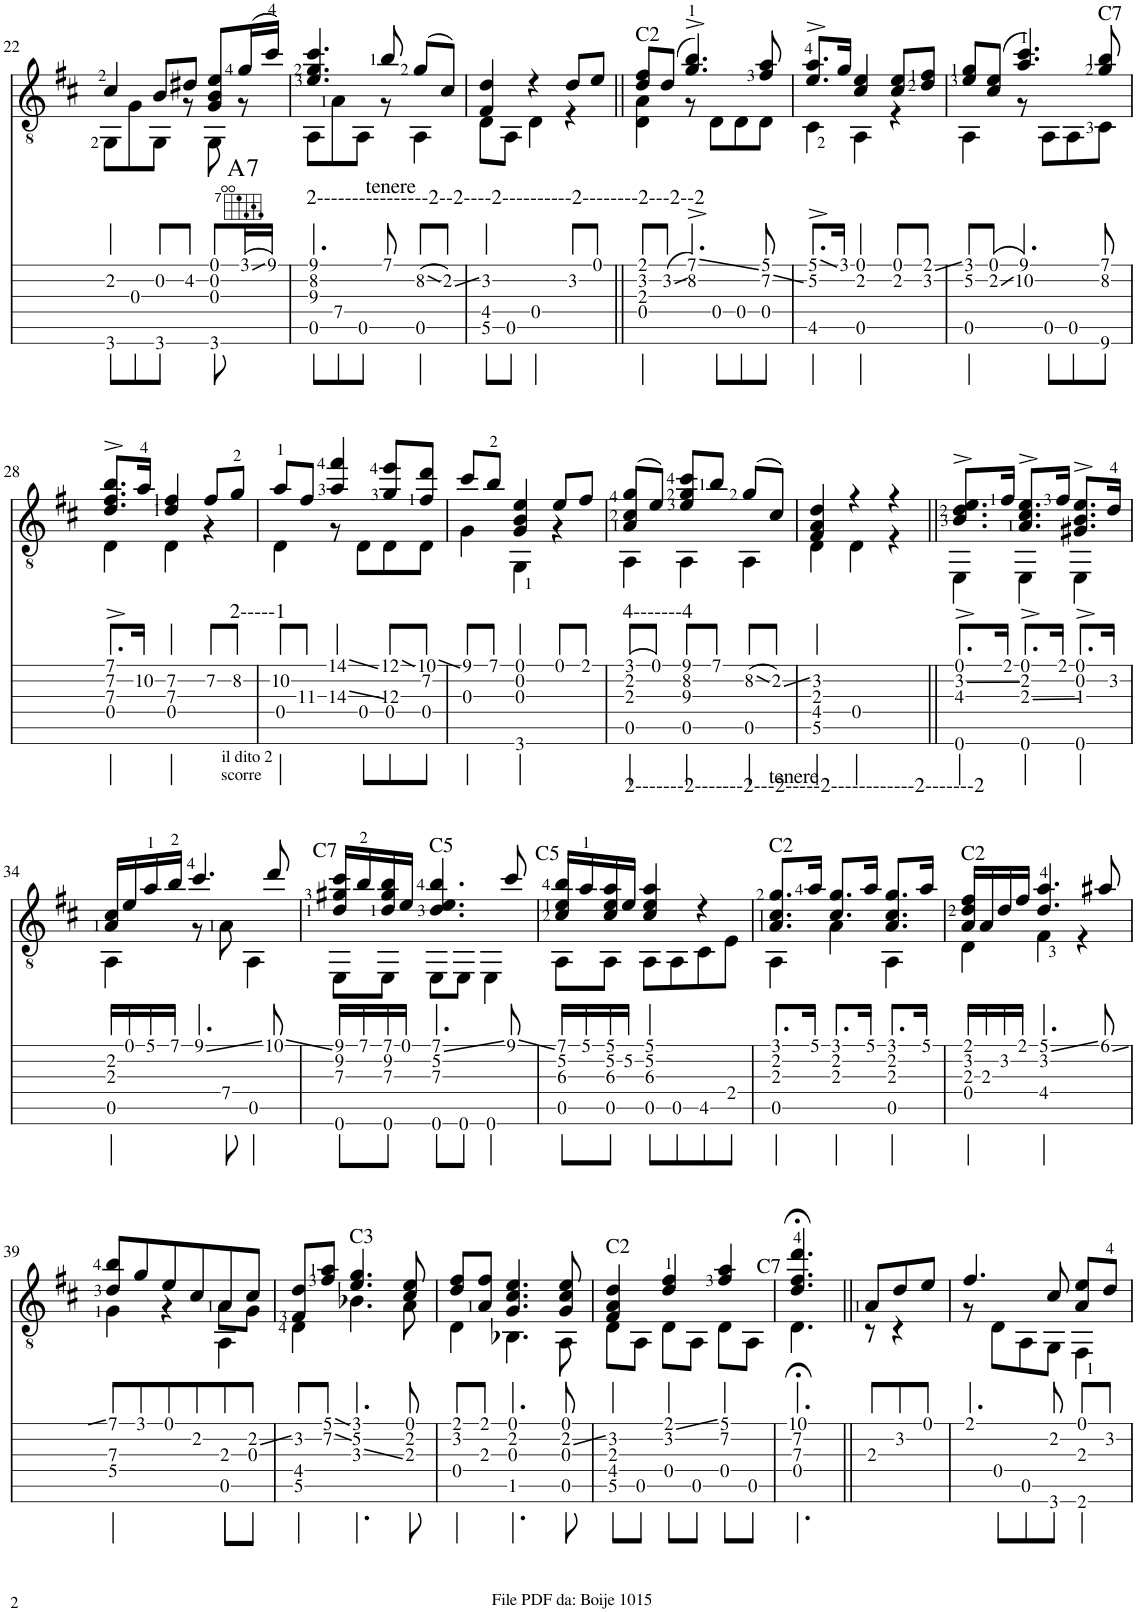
**kern	**harte	**kern
*part2	*part2	*part1
*staff2	*	*staff1
*I"Chitarra classica (Intavolatura)	*	*I"Guitar
!!LO:PB:g=z
*	*	*clefGv2
*k[f#c#]	*	*k[f#c#]
*M3/4	*	*M3/4
=22	=22	=22
*^	*	*^
4c#/	8GG\L	.	4c#/	8GG\L
.	8G\	.	.	8G\
8B/L	8GG\J	.	8B/L	8GG\J
8d#X/J	8r	.	8d#X/J	8r
8G/ 8B/ 8e/L	8GG\	.	8G/ 8B/ 8e/L	8GG\
(16g/L	8r	.	(16g/L	8r
16cc#/JJ)	.	.	16cc#/JJ)	.
=23	=23	=23	=23	=23
!LO:TX:a:t=2----------------2--2----2----------2--------2---2--2	!	!LO:H:kt=7	!	!
4.e/ 4.g/ 4.cc#/	8AA\L	A:7	4.e/ 4.g/ 4.cc#/	8AA\L
.	8A\	.	.	8A\
.	8AA\J	.	.	8AA\J
!LO:TX:a:t=tenere	!	!	!	!
8b/	8r	.	8b/	8r
(8g/L	4AA\	.	(8g/L	4AA\
8c#/J)	.	.	8c#/J)	.
=24	=24	=24	=24	=24
4F#/ 4d/	8D\L	.	4F#/ 4d/	8D\L
.	8AA\J	.	.	8AA\J
4r	4D\	.	4r	4D\
8d/L	4r	.	8d/L	4r
8e/J	.	.	8e/J	.
=25||	=25||	=25||	=25||	=25||
!	!	!	!LO:TX:a:t=C2	!
8d/ 8f#/L	4D\ 4A\	.	8d/ 8f#/L	4D\ 4A\
(8d/J	.	.	(8d/J	.
4.g/^ 4.b/^)	8r	.	4.g/^ 4.b/^)	8r
.	8D\L	.	.	8D\L
.	8D\	.	.	8D\
8f#/ 8a/	8D\J	.	8f#/ 8a/	8D\J
=26	=26	=26	=26	=26
8.e/^ 8.a/^L	4C#\	.	8.e/^ 8.a/^L	4C#\
16g/Jk	.	.	16g/Jk	.
4c#/ 4e/	4AA\	.	4c#/ 4e/	4AA\
8c#/ 8e/L	4r	.	8c#/ 8e/L	4r
8d/ 8f#/J	.	.	8d/ 8f#/J	.
=27	=27	=27	=27	=27
8e/ 8g/L	4AA\	.	8e/ 8g/L	4AA\
(8c#/ 8e/J	.	.	(8c#/ 8e/J	.
4.a/ 4.cc#/)	8r	.	4.a/ 4.cc#/)	8r
.	8AA\L	.	.	8AA\L
.	8AA\	.	.	8AA\
!	!	!	!LO:TX:a:t=C7	!
8g/ 8b/	8C#\J	.	8g/ 8b/	8C#\J
!!LO:LB:g=z	!!
=28	=28	=28	=28	=28
8.d/^ 8.f#/^ 8.b/^L	4D\	.	8.d/^ 8.f#/^ 8.b/^L	4D\
16a/Jk	.	.	16a/Jk	.
4d/ 4f#/	4D\	.	4d/ 4f#/	4D\
8f#/L	4r	.	8f#/L	4r
!LO:TX:a:t=2-----1	!	!	!	!
!LO:TX:b:t=il dito 2	!	!	!	!
!LO:TX:b:t=scorre	!	!	!	!
8g/J	.	.	8g/J	.
=29	=29	=29	=29	=29
8a/L	4D\	.	8a/L	4D\
8f#/J	.	.	8f#/J	.
4a/ 4ff#/	8r	.	4a/ 4ff#/	8r
.	8D\L	.	.	8D\L
8g/ 8ee/L	8D\	.	8g/ 8ee/L	8D\
8f#/ 8dd/J	8D\J	.	8f#/ 8dd/J	8D\J
=30	=30	=30	=30	=30
8cc#/L	4G\	.	8cc#/L	4G\
8b/J	.	.	8b/J	.
4G/ 4B/ 4e/	4GG\	.	4G/ 4B/ 4e/	4GG\
8e/L	4r	.	8e/L	4r
8f#/J	.	.	8f#/J	.
=31	=31	=31	=31	=31
!LO:TX:a:t=4-------4	!	!	!	!
!LO:TX:b:t=2-------2-------2---2-----2------------2-------2	!	!	!	!
(8A/ 8c#/ 8g/L	4AA\	.	(8A/ 8c#/ 8g/L	4AA\
8e/J)	.	.	8e/J)	.
8e/ 8g/ 8cc#/L	4AA\	.	8e/ 8g/ 8cc#/L	4AA\
8b/J	.	.	8b/J	.
(8g/L	4AA\	.	(8g/L	4AA\
8c#/J)	.	.	8c#/J)	.
=32	=32	=32	=32	=32
4F#/ 4A/ 4d/	4D\	.	4F#/ 4A/ 4d/	4D\
!LO:TX:b:t=tenere	!	!	!	!
4r	4D\	.	4r	4D\
4r	4r	.	4r	4r
=33||	=33||	=33||	=33||	=33||
8.B/^ 8.d/^ 8.e/^L	4EE\	.	8.B/^ 8.d/^ 8.e/^L	4EE\
16f#/Jk	.	.	16f#/Jk	.
8.A/^ 8.c#/^ 8.e/^L	4EE\	.	8.A/^ 8.c#/^ 8.e/^L	4EE\
16f#/Jk	.	.	16f#/Jk	.
8.G#X/^ 8.B/^ 8.e/^L	4EE\	.	8.G#X/^ 8.B/^ 8.e/^L	4EE\
16d/Jk	.	.	16d/Jk	.
!!LO:LB:g=z	!!
=34	=34	=34	=34	=34
16A/ 16c#/LL	4AA\	.	16A/ 16c#/LL	4AA\
16e/	.	.	16e/	.
16a/	.	.	16a/	.
16b/JJ	.	.	16b/JJ	.
4.cc#/	8r	.	4.cc#/	8r
.	8A\	.	.	8A\
.	4AA\	.	.	4AA\
8dd/	.	.	8dd/	.
=35	=35	=35	=35	=35
!	!	!	!LO:TX:a:t=C7	!
16d/ 16g#X/ 16cc#/LL	8EE\L	.	16d/ 16g#X/ 16cc#/LL	8EE\L
16b/	.	.	16b/	.
16d/ 16g#/ 16b/	8EE\J	.	16d/ 16g#/ 16b/	8EE\J
16e/JJ	.	.	16e/JJ	.
!	!	!	!LO:TX:a:t=C5	!
4.d/ 4.e/ 4.b/	8EE\L	.	4.d/ 4.e/ 4.b/	8EE\L
.	8EE\J	.	.	8EE\J
.	4EE\	.	.	4EE\
8cc#/	.	.	8cc#/	.
=36	=36	=36	=36	=36
!	!	!	!LO:TX:a:t=C5	!
16c#/ 16e/ 16b/LL	8AA\L	.	16c#/ 16e/ 16b/LL	8AA\L
16a/	.	.	16a/	.
16c#/ 16e/ 16a/	8AA\J	.	16c#/ 16e/ 16a/	8AA\J
16e/JJ	.	.	16e/JJ	.
4c#/ 4e/ 4a/	8AA\L	.	4c#/ 4e/ 4a/	8AA\L
.	8AA\	.	.	8AA\
4r	8C#\	.	4r	8C#\
.	8E\J	.	.	8E\J
=37	=37	=37	=37	=37
!	!	!	!LO:TX:a:t=C2	!
8.A/ 8.c#/ 8.g/L	4AA\	.	8.A/ 8.c#/ 8.g/L	4AA\
16a/Jk	.	.	16a/Jk	.
8.c#/ 8.g/L	4A\	.	8.c#/ 8.g/L	4A\
16a/Jk	.	.	16a/Jk	.
8.A/ 8.c#/ 8.g/L	4AA\	.	8.A/ 8.c#/ 8.g/L	4AA\
16a/Jk	.	.	16a/Jk	.
=38	=38	=38	=38	=38
!	!	!	!LO:TX:a:t=C2	!
16A/ 16d/ 16f#/LL	4D\	.	16A/ 16d/ 16f#/LL	4D\
16A/	.	.	16A/	.
16d/	.	.	16d/	.
16f#/JJ	.	.	16f#/JJ	.
4.d/ 4.a/	4F#\	.	4.d/ 4.a/	4F#\
.	4r	.	.	4r
8a#X/	.	.	8a#X/	.
!!LO:LB:g=z
=39	=39	=39	=39	=39
*	*^	*	*	*^
8d/ 8b/L	4G\	2ryy	.	8d/ 8b/L	4G\	2ryy
8g/	.	.	.	8g/	.	.
8e/	4r	.	.	8e/	4r	.
8c#/	.	.	.	8c#/	.	.
8A/	4AA\	8A\L	.	8A/	4AA\	8A\L
8c#/J	.	8G\J	.	8c#/J	.	8G\J
*	*v	*v	*	*	*	*
*	*	*	*	*v	*v
=40	=40	=40	=40	=40
8F#/ 8d/L	4D\	.	8F#/ 8d/L	4D\
8f#/ 8a/J	.	.	8f#/ 8a/J	.
!	!	!	!LO:TX:a:t=C3	!
4.e/ 4.g/	4.B-X\	.	4.e/ 4.g/	4.B-X\
8c#/ 8e/	8A\	.	8c#/ 8e/	8A\
=41	=41	=41	=41	=41
8d/ 8f#/L	4D\	.	8d/ 8f#/L	4D\
8A/ 8f#/J	.	.	8A/ 8f#/J	.
4.G/ 4.c#/ 4.e/	4.BB-X\	.	4.G/ 4.c#/ 4.e/	4.BB-X\
8G/ 8c#/ 8e/	8AA\	.	8G/ 8c#/ 8e/	8AA\
=42	=42	=42	=42	=42
!	!	!	!LO:TX:a:t=C2	!
4F#/ 4A/ 4d/	8D\L	.	4F#/ 4A/ 4d/	8D\L
.	8AA\J	.	.	8AA\J
4d/ 4f#/	8D\L	.	4d/ 4f#/	8D\L
.	8AA\J	.	.	8AA\J
4f#/ 4a/	8D\L	.	4f#/ 4a/	8D\L
.	8AA\J	.	.	8AA\J
=43	=43	=43	=43	=43
!	!	!	!LO:TX:a:t=C7	!
4.d/;< 4.f#/;< 4.dd/;<	4.D\	.	4.d/;< 4.f#/;< 4.dd/;<	4.D\
=44||	=44||	=44||	=44||	=44||
8A/L	8r	.	8A/L	8r
8d/	4r	.	8d/	4r
8e/J	.	.	8e/J	.
=45	=45	=45	=45	=45
4.f#/	8r	.	4.f#/	8r
.	8D\L	.	.	8D\L
.	8AA\	.	.	8AA\
8c#/	8GG\J	.	8c#/	8GG\J
8A/ 8e/L	4FF#\	.	8A/ 8e/L	4FF#\
8d/J	.	.	8d/J	.
*v	*v	*	*	*
*	*	*v	*v
=	=	=
*-	*-	*-
